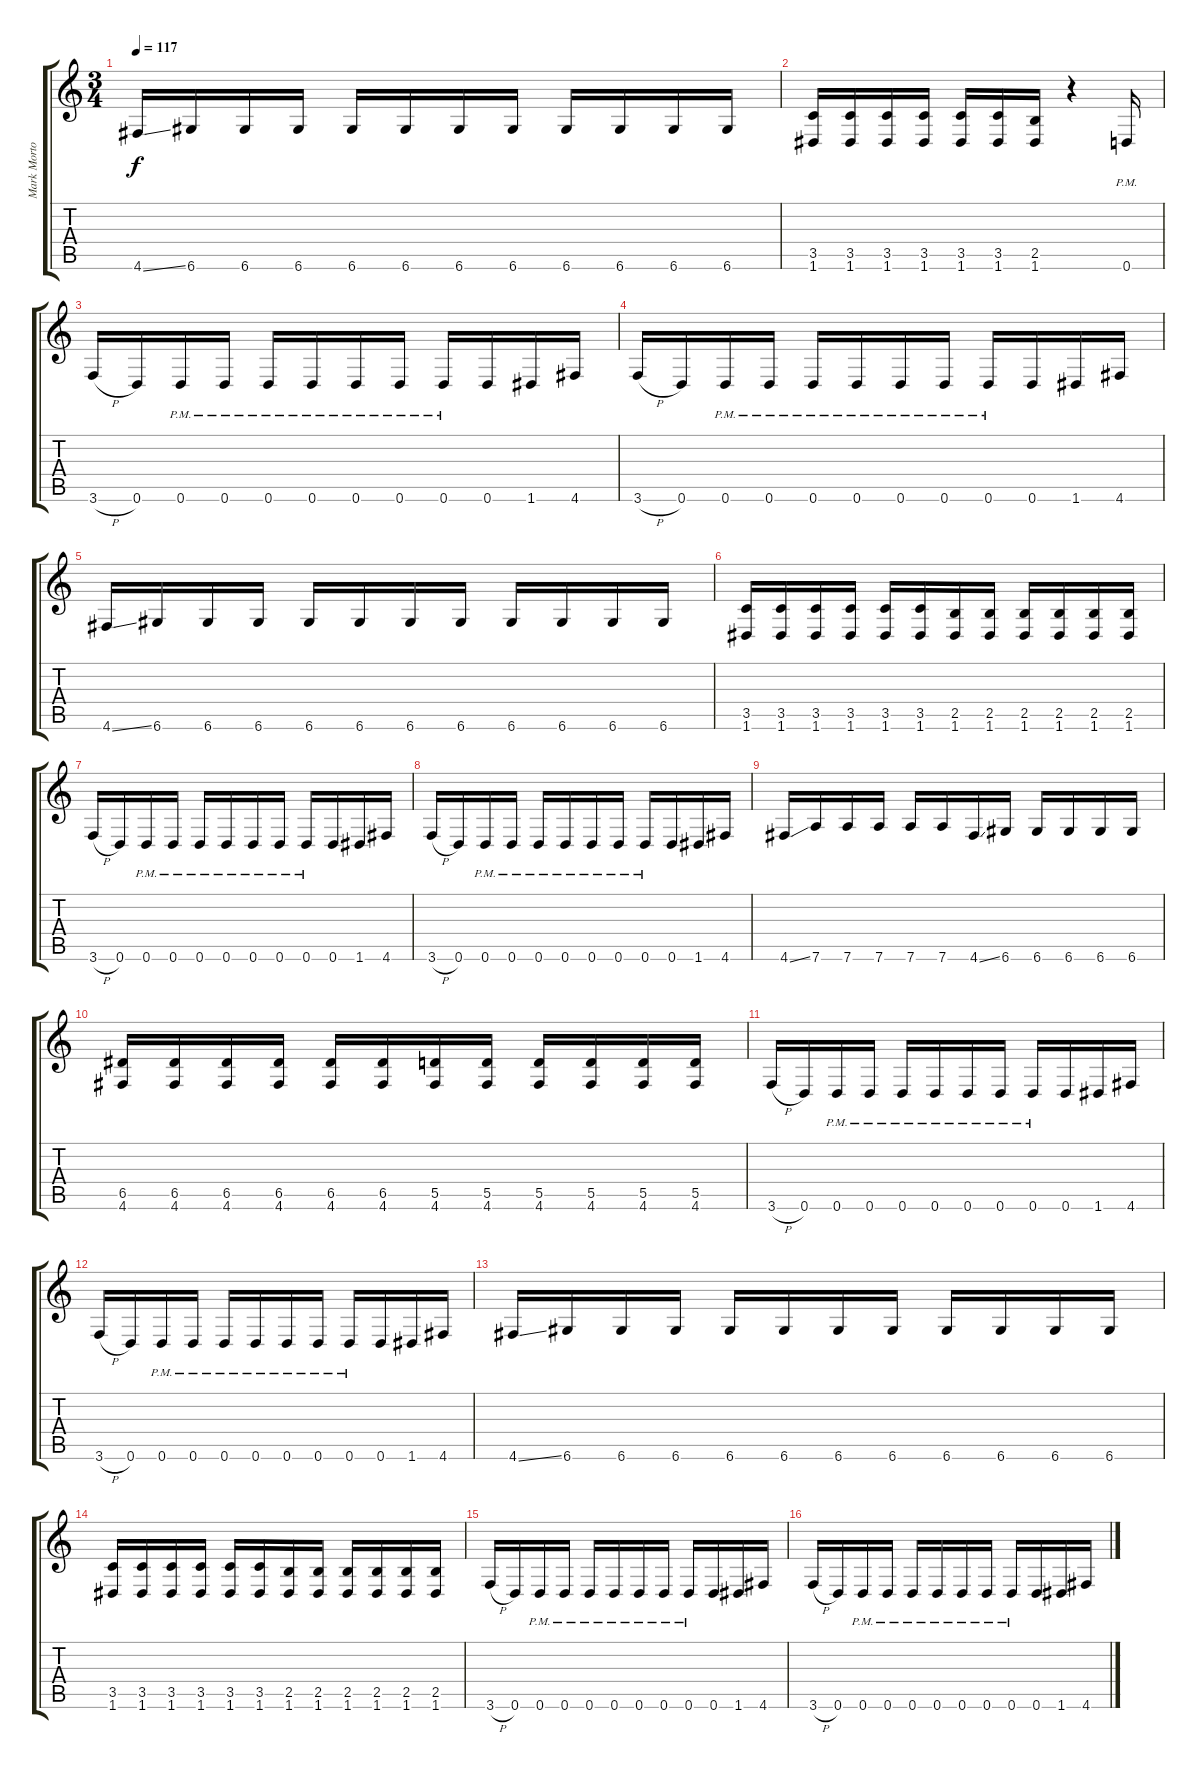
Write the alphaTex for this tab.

\track ("Mark Morton" "Mark Morto") {instrument distortionguitar}
\staff {score tabs}
\tuning (E4 B3 G3 D3 A2 D2) {hide}
\ts (3 4)
\tempo 117
\clef g2
\ks c
4.6{ss}.16{dy f} 6.6.16 6.6.16 6.6.16 6.6.16 6.6.16 6.6.16 6.6.16 6.6.16 6.6.16 6.6.16 6.6.16 |
(3.5 1.6).16 (3.5 1.6).16 (3.5 1.6).16 (3.5 1.6).16 (3.5 1.6).16 (3.5 1.6).16 (2.5 1.6).16 r.4 0.6{pm}.16 |
3.6{h}.16 0.6.16 0.6{pm}.16 0.6{pm}.16 0.6{pm}.16 0.6{pm}.16 0.6{pm}.16 0.6{pm}.16 0.6{pm}.16 0.6.16 1.6.16 4.6.16 |
3.6{h}.16 0.6.16 0.6{pm}.16 0.6{pm}.16 0.6{pm}.16 0.6{pm}.16 0.6{pm}.16 0.6{pm}.16 0.6{pm}.16 0.6.16 1.6.16 4.6.16 |
4.6{ss}.16 6.6.16 6.6.16 6.6.16 6.6.16 6.6.16 6.6.16 6.6.16 6.6.16 6.6.16 6.6.16 6.6.16 |
(3.5 1.6).16 (3.5 1.6).16 (3.5 1.6).16 (3.5 1.6).16 (3.5 1.6).16 (3.5 1.6).16 (2.5 1.6).16 (2.5 1.6).16 (2.5 1.6).16 (2.5 1.6).16 (2.5 1.6).16 (2.5 1.6).16 |
3.6{h}.16 0.6.16 0.6{pm}.16 0.6{pm}.16 0.6{pm}.16 0.6{pm}.16 0.6{pm}.16 0.6{pm}.16 0.6{pm}.16 0.6.16 1.6.16 4.6.16 |
3.6{h}.16 0.6.16 0.6{pm}.16 0.6{pm}.16 0.6{pm}.16 0.6{pm}.16 0.6{pm}.16 0.6{pm}.16 0.6{pm}.16 0.6.16 1.6.16 4.6.16 |
4.6{ss}.16 7.6.16 7.6.16 7.6.16 7.6.16 7.6.16 4.6{ss}.16 6.6.16 6.6.16 6.6.16 6.6.16 6.6.16 |
(6.5 4.6).16 (6.5 4.6).16 (6.5 4.6).16 (6.5 4.6).16 (6.5 4.6).16 (6.5 4.6).16 (5.5 4.6).16 (5.5 4.6).16 (5.5 4.6).16 (5.5 4.6).16 (5.5 4.6).16 (5.5 4.6).16 |
3.6{h}.16 0.6.16 0.6{pm}.16 0.6{pm}.16 0.6{pm}.16 0.6{pm}.16 0.6{pm}.16 0.6{pm}.16 0.6{pm}.16 0.6.16 1.6.16 4.6.16 |
3.6{h}.16 0.6.16 0.6{pm}.16 0.6{pm}.16 0.6{pm}.16 0.6{pm}.16 0.6{pm}.16 0.6{pm}.16 0.6{pm}.16 0.6.16 1.6.16 4.6.16 |
4.6{ss}.16 6.6.16 6.6.16 6.6.16 6.6.16 6.6.16 6.6.16 6.6.16 6.6.16 6.6.16 6.6.16 6.6.16 |
(3.5 1.6).16 (3.5 1.6).16 (3.5 1.6).16 (3.5 1.6).16 (3.5 1.6).16 (3.5 1.6).16 (2.5 1.6).16 (2.5 1.6).16 (2.5 1.6).16 (2.5 1.6).16 (2.5 1.6).16 (2.5 1.6).16 |
3.6{h}.16 0.6.16 0.6{pm}.16 0.6{pm}.16 0.6{pm}.16 0.6{pm}.16 0.6{pm}.16 0.6{pm}.16 0.6{pm}.16 0.6.16 1.6.16 4.6.16 |
3.6{h}.16 0.6.16 0.6{pm}.16 0.6{pm}.16 0.6{pm}.16 0.6{pm}.16 0.6{pm}.16 0.6{pm}.16 0.6{pm}.16 0.6.16 1.6.16 4.6.16
